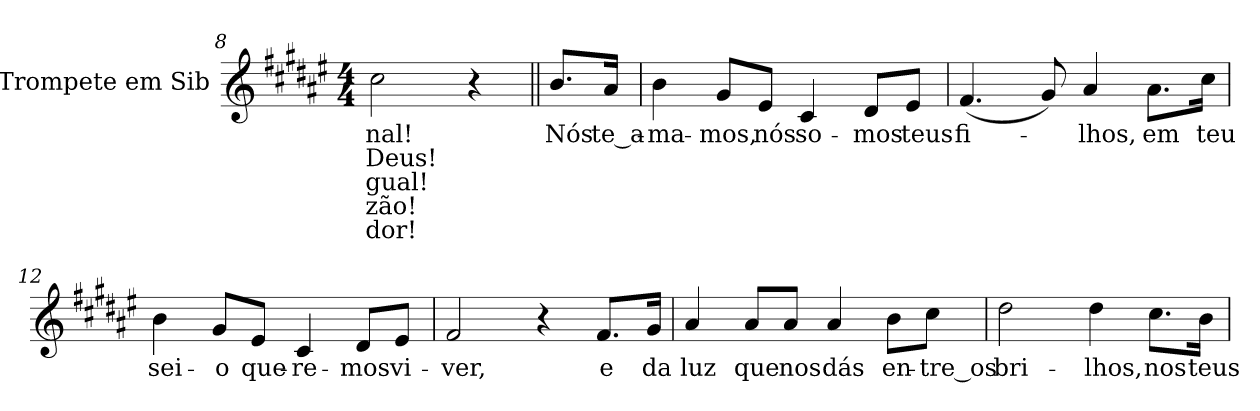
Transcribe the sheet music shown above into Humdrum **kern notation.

**kern	**text	**text	**text	**text	**text
*part1	*part1	*part1	*part1	*part1	*part1
*staff1	*staff1	*staff1	*staff1	*staff1	*staff1
*I"Trompete em Sib	*	*	*	*	*
*I'Tpte.	*	*	*	*	*
*clefG2	*	*	*	*	*
*ITrd1c2	*	*	*	*	*
*k[f#c#g#d#]	*	*	*	*	*
*E:	*	*	*	*	*
*M4/4	*	*	*	*	*
=8	=8	=8	=8	=8	=8
!	!LO:LY:b:color=#000000	!LO:LY:b:color=#000000	!LO:LY:b:color=#000000	!LO:LY:b:color=#000000	!LO:LY:b:color=#000000
2bi\	-nal!	Deus!	-gual!	-zão!	-dor!
4r	.	.	.	.	.
=9||	=9||	=9||	=9||	=9||	=9||
!	!LO:LY:b:color=#000000	!	!	!	!
8.ai/L	Nós	.	.	.	.
!	!LO:LY:b:color=#000000	!	!	!	!
16g#i/Jk	te_a-	.	.	.	.
=10	=10	=10	=10	=10	=10
!	!LO:LY:b:color=#000000	!	!	!	!
4ai\	-ma-	.	.	.	.
!	!LO:LY:b:color=#000000	!	!	!	!
8f#i/L	-mos,	.	.	.	.
!	!LO:LY:b:color=#000000	!	!	!	!
8d#i/J	nós	.	.	.	.
!	!LO:LY:b:color=#000000	!	!	!	!
4Bi/	so-	.	.	.	.
!	!LO:LY:b:color=#000000	!	!	!	!
8c#i/L	-mos	.	.	.	.
!	!LO:LY:b:color=#000000	!	!	!	!
8d#i/J	teus	.	.	.	.
=11	=11	=11	=11	=11	=11
!	!LO:LY:b:color=#000000	!	!	!	!
(4.ei/	fi-	.	.	.	.
8f#i/)	.	.	.	.	.
!	!LO:LY:b:color=#000000	!	!	!	!
4g#i/	-lhos,	.	.	.	.
!	!LO:LY:b:color=#000000	!	!	!	!
8.g#i\L	em	.	.	.	.
!	!LO:LY:b:color=#000000	!	!	!	!
16bi\Jk	teu	.	.	.	.
!!LO:LB:g=z
=12	=12	=12	=12	=12	=12
!	!LO:LY:b:color=#000000	!	!	!	!
4ai\	sei-	.	.	.	.
!	!LO:LY:b:color=#000000	!	!	!	!
8f#i/L	-o	.	.	.	.
!	!LO:LY:b:color=#000000	!	!	!	!
8d#i/J	que-	.	.	.	.
!	!LO:LY:b:color=#000000	!	!	!	!
4Bi/	-re-	.	.	.	.
!	!LO:LY:b:color=#000000	!	!	!	!
8c#i/L	-mos	.	.	.	.
!	!LO:LY:b:color=#000000	!	!	!	!
8d#i/J	vi-	.	.	.	.
=13	=13	=13	=13	=13	=13
!	!LO:LY:b:color=#000000	!	!	!	!
2ei/	-ver,	.	.	.	.
4r	.	.	.	.	.
!	!LO:LY:b:color=#000000	!	!	!	!
8.ei/L	e	.	.	.	.
!	!LO:LY:b:color=#000000	!	!	!	!
16f#i/Jk	da	.	.	.	.
=14	=14	=14	=14	=14	=14
!	!LO:LY:b:color=#000000	!	!	!	!
4g#i/	luz	.	.	.	.
!	!LO:LY:b:color=#000000	!	!	!	!
8g#i/L	que	.	.	.	.
!	!LO:LY:b:color=#000000	!	!	!	!
8g#i/J	nos	.	.	.	.
!	!LO:LY:b:color=#000000	!	!	!	!
4g#i/	dás	.	.	.	.
!	!LO:LY:b:color=#000000	!	!	!	!
8ai\L	en-	.	.	.	.
!	!LO:LY:b:color=#000000	!	!	!	!
8bi\J	-tre_os	.	.	.	.
=15	=15	=15	=15	=15	=15
!	!LO:LY:b:color=#000000	!	!	!	!
2cc#i\	bri-	.	.	.	.
!	!LO:LY:b:color=#000000	!	!	!	!
4cc#i\	-lhos,	.	.	.	.
!	!LO:LY:b:color=#000000	!	!	!	!
8.bi\L	nos	.	.	.	.
!	!LO:LY:b:color=#000000	!	!	!	!
16ai\Jk	teus	.	.	.	.
=	=	=	=	=	=
*-	*-	*-	*-	*-	*-
